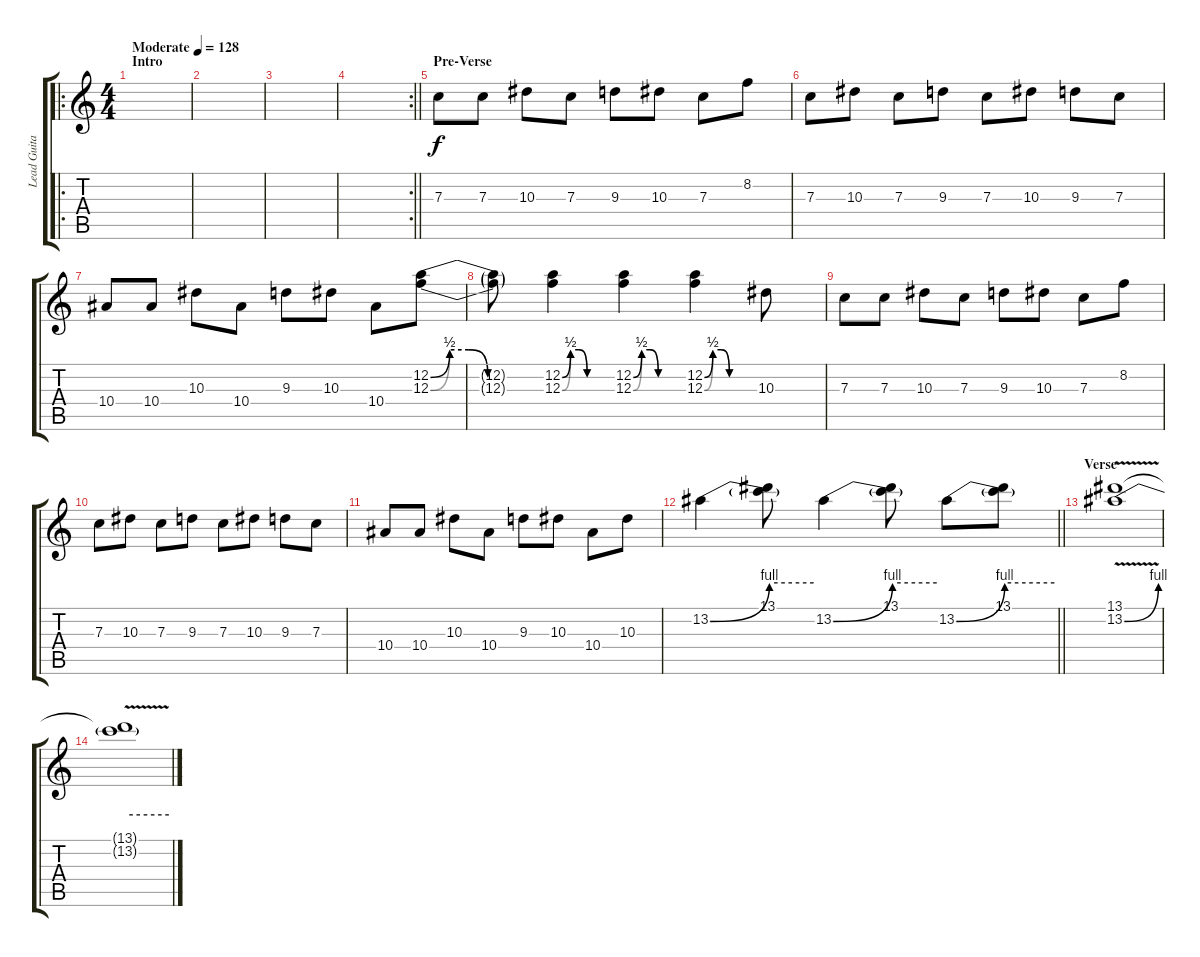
\track ("Lead Guitar 1" "Lead Guita") {instrument overdrivenguitar}
\staff {score tabs}
\tuning (D4 A3 F3 C3 G2 D2) {hide}
\ro
\ts (4 4)
\section ("" "Intro")
\tempo (128 "Moderate")
\clef g2
\ks c
|
|
|
\rc 2
\barLineRight lightlight
|
\section ("" "Pre-Verse")
7.3.8 7.3.8 10.3.8 7.3.8 9.3.8 10.3.8 7.3.8 8.2.8 |
7.3.8 10.3.8 7.3.8 9.3.8 7.3.8 10.3.8 9.3.8 7.3.8 |
10.4.8 10.4.8 10.3.8 10.4.8 9.3.8 10.3.8 10.4.8 (12.2{be (custom 0 0 10 2 20 2 30 0 60 0)} 12.3{be (custom 0 0 10 2 20 2 30 0 60 0)}).8 |
(12.2{t} 12.3{t}).8 (12.2{be (custom 0 0 10 2 20 2 30 0 60 0)} 12.3{be (custom 0 0 10 2 20 2 30 0 60 0)}).4 (12.2{be (custom 0 0 10 2 20 2 30 0 60 0)} 12.3{be (custom 0 0 10 2 20 2 30 0 60 0)}).4 (12.2{be (custom 0 0 10 2 20 2 30 0 60 0)} 12.3{be (custom 0 0 10 2 20 2 30 0 60 0)}).4 10.3.8 |
7.3.8 7.3.8 10.3.8 7.3.8 9.3.8 10.3.8 7.3.8 8.2.8 |
7.3.8 10.3.8 7.3.8 9.3.8 7.3.8 10.3.8 9.3.8 7.3.8 |
10.4.8 10.4.8 10.3.8 10.4.8 9.3.8 10.3.8 10.4.8 10.3.8 |
\barLineRight lightlight
13.2{be (bend 0 0 60 4)}.4 (13.1 13.2{be (hold 0 4 60 4) t}).8 13.2{be (bend 0 0 60 4)}.4 (13.1 13.2{be (hold 0 4 60 4) t}).8 13.2{be (bend 0 0 60 4)}.8 (13.1 13.2{be (hold 0 4 60 4) t}).8 |
\section ("" "Verse")
(13.1 13.2{be (bend 0 0 60 4) v}).1 |
(13.1{t} 13.2{be (hold 0 4 60 4) v t}).1
